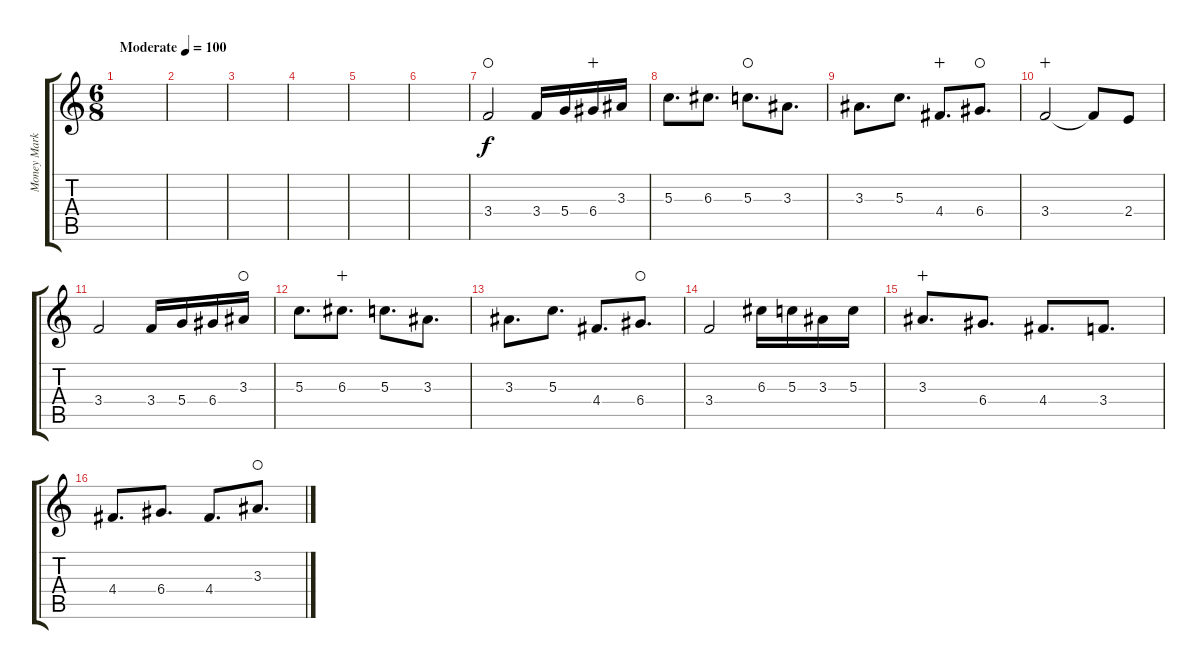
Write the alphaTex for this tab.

\track ("Money Mark" "Money Mark") {instrument distortionguitar}
\staff {score tabs}
\tuning (E4 B3 G3 D3 A2 E2) {hide}
\ts (6 8)
\tempo (100 "Moderate")
\clef g2
\ks c
|
|
|
|
|
|
3.4.2{waho} 3.4.16 5.4.16 6.4.16{wahc} 3.3.16 |
5.3.8{d} 6.3.8{d} 5.3.8{d waho} 3.3.8{d} |
3.3.8{d} 5.3.8{d} 4.4.8{d wahc} 6.4.8{d waho} |
3.4.2{wahc} 3.4{t}.8 2.4.8 |
3.4.2 3.4.16 5.4.16 6.4.16 3.3.16{waho} |
5.3.8{d} 6.3.8{d wahc} 5.3.8{d} 3.3.8{d} |
3.3.8{d} 5.3.8{d} 4.4.8{d} 6.4.8{d waho} |
3.4.2 6.3.16 5.3.16 3.3.16 5.3.16 |
3.3.8{d wahc} 6.4.8{d} 4.4.8{d} 3.4.8{d} |
4.4.8{d} 6.4.8{d} 4.4.8{d} 3.3.8{d waho}
